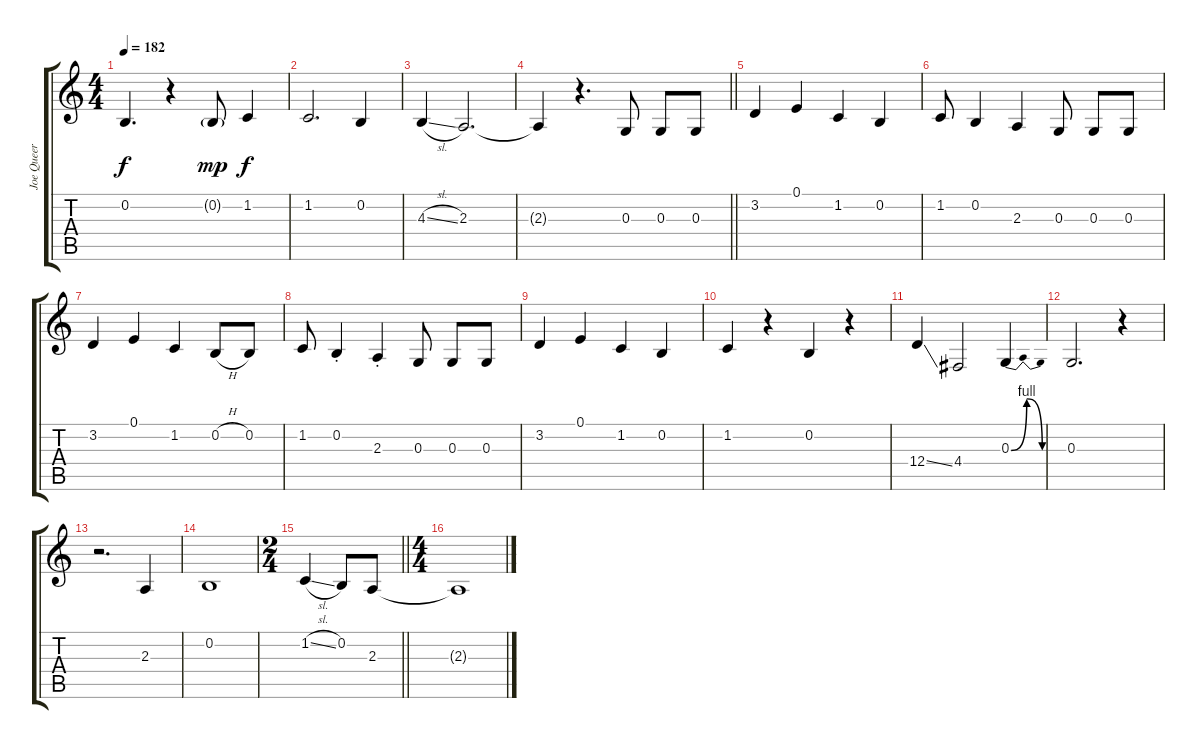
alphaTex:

\track ("Joe Queer" "Joe Queer") {instrument clarinet}
\staff {score tabs}
\tuning (E4 B3 G3 D3 A2 E2) {hide}
\ts (4 4)
\tempo 182
\clef g2
\ks c
0.2.4{d dy f} r.4 0.2{g}.8{dy mp} 1.2.4{dy f} |
1.2.2{d} 0.2.4 |
4.3{sl}.4 2.3.2{d} |
\barLineRight lightlight
2.3{t}.4 r.4{d} 0.3.8 0.3.8 0.3.8 |
\section ("" "")
3.2.4 0.1.4 1.2.4 0.2.4 |
1.2.8 0.2.4 2.3.4 0.3.8 0.3.8 0.3.8 |
3.2.4 0.1.4 1.2.4 0.2{h}.8 0.2.8 |
1.2.8 0.2{st}.4 2.3{st}.4 0.3.8 0.3.8 0.3.8 |
3.2.4 0.1.4 1.2.4 0.2.4 |
1.2.4 r.4 0.2.4 r.4 |
12.4{ss}.4 4.4.2 0.3{be (bendrelease 0 0 7 4 50 4 60 0)}.4 |
0.3.2{d} r.4 |
r.2{d} 2.3.4 |
0.2.1 |
\ts (2 4)
\barLineRight lightlight
1.2{sl}.4 0.2.8 2.3.8 |
\ts (4 4)
\section ("" "")
2.3{t}.1
